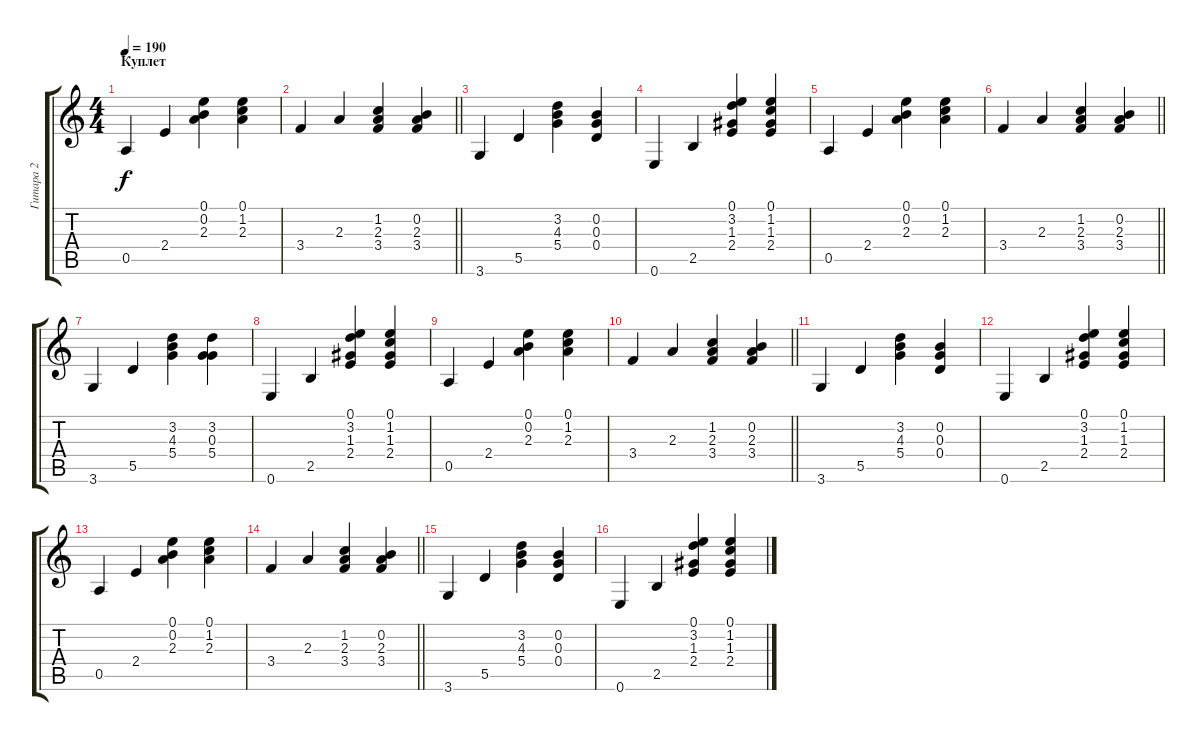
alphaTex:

\track ("Гитара 2" "Гитара 2") {instrument electricguitarjazz}
\staff {score tabs}
\tuning (E4 B3 G3 D3 A2 E2) {hide}
\ts (4 4)
\section ("" "Куплет")
\tempo 190
\clef g2
\ks c
0.5.4{dy f} 2.4.4 (0.1 0.2 2.3).4 (0.1 1.2 2.3).4 |
\barLineRight lightlight
3.4.4 2.3.4 (1.2 2.3 3.4).4 (0.2 2.3 3.4).4 |
3.6.4 5.5.4 (3.2 4.3 5.4).4 (0.2 0.3 0.4).4 |
0.6.4 2.5.4 (0.1 3.2 1.3 2.4).4 (0.1 1.2 1.3 2.4).4 |
0.5.4 2.4.4 (0.1 0.2 2.3).4 (0.1 1.2 2.3).4 |
\barLineRight lightlight
3.4.4 2.3.4 (1.2 2.3 3.4).4 (0.2 2.3 3.4).4 |
3.6.4 5.5.4 (3.2 4.3 5.4).4 (3.2 0.3 5.4).4 |
0.6.4 2.5.4 (0.1 3.2 1.3 2.4).4 (0.1 1.2 1.3 2.4).4 |
0.5.4 2.4.4 (0.1 0.2 2.3).4 (0.1 1.2 2.3).4 |
\barLineRight lightlight
3.4.4 2.3.4 (1.2 2.3 3.4).4 (0.2 2.3 3.4).4 |
3.6.4 5.5.4 (3.2 4.3 5.4).4 (0.2 0.3 0.4).4 |
0.6.4 2.5.4 (0.1 3.2 1.3 2.4).4 (0.1 1.2 1.3 2.4).4 |
0.5.4 2.4.4 (0.1 0.2 2.3).4 (0.1 1.2 2.3).4 |
\barLineRight lightlight
3.4.4 2.3.4 (1.2 2.3 3.4).4 (0.2 2.3 3.4).4 |
3.6.4 5.5.4 (3.2 4.3 5.4).4 (0.2 0.3 0.4).4 |
0.6.4 2.5.4 (0.1 3.2 1.3 2.4).4 (0.1 1.2 1.3 2.4).4
